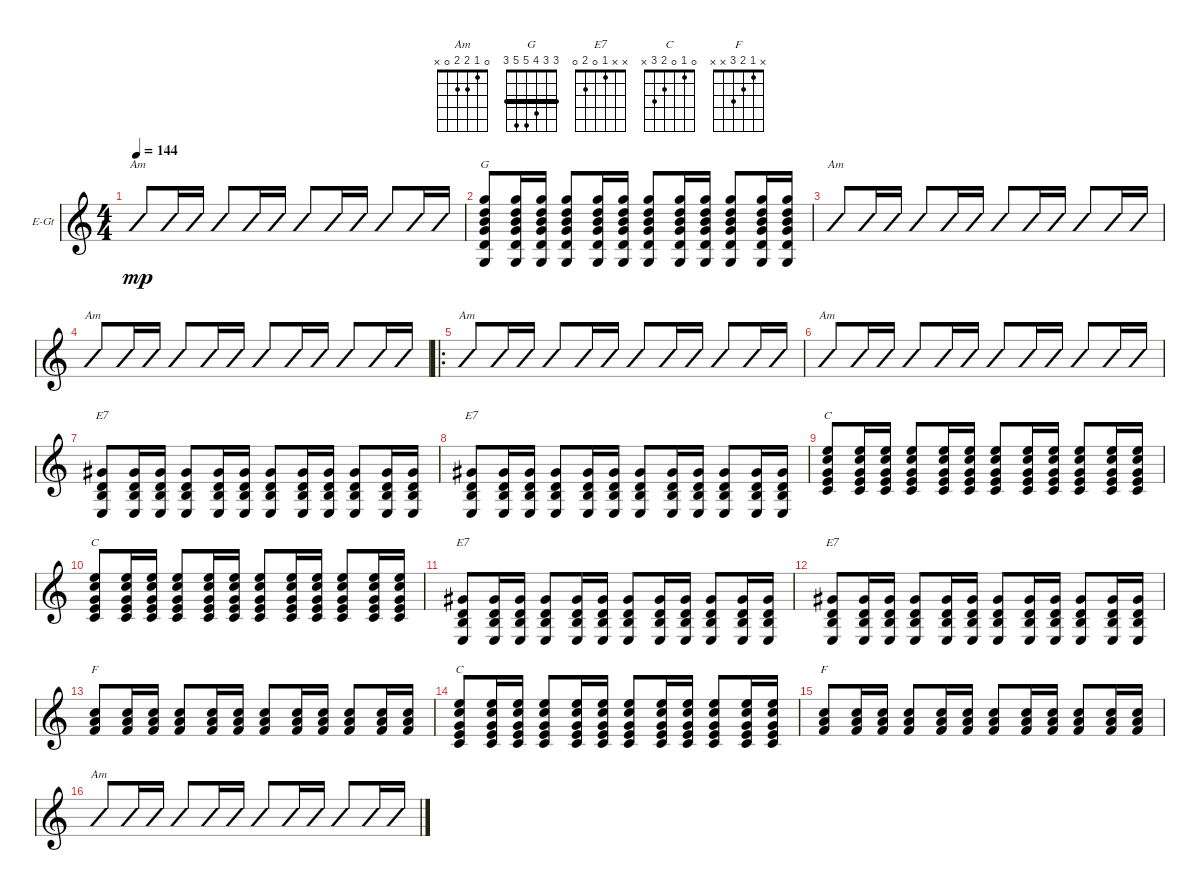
\defaultSystemsLayout 4
\bracketExtendMode groupsimilarinstruments
\firstSystemTrackNameOrientation horizontal
\otherSystemsTrackNameOrientation horizontal
\track ("Rhythm Guitar" "E-Gt") {instrument electricguitarjazz}
\staff {score}
\tuning (E4 B3 G3 D3 A2 E2)
\chord ("Am" 0 1 2 2 0 x)
\chord ("G" 3 3 4 5 5 3) {barre (3 3)}
\chord ("E7" x x 1 0 2 0)
\chord ("C" 0 1 0 2 3 x)
\chord ("F" x 1 2 3 x x)
\ts (4 4)
\tempo 144
\clef g2
\scale
0.288226
\ks c
(0.5 2.4 2.3 1.2 0.1).8{ch "Am" dy mp instrument electricguitarjazz slashed} (0.5 2.4 2.3 1.2 0.1).16{slashed} (0.5 2.4 2.3 1.2 0.1).16{slashed} (0.5 2.4 2.3 1.2 0.1).8{slashed} (0.5 2.4 2.3 1.2 0.1).16{slashed} (0.5 2.4 2.3 1.2 0.1).16{slashed} (0.5 2.4 2.3 1.2 0.1).8{slashed} (0.5 2.4 2.3 1.2 0.1).16{slashed} (0.5 2.4 2.3 1.2 0.1).16{slashed} (0.5 2.4 2.3 1.2 0.1).8{slashed} (0.5 2.4 2.3 1.2 0.1).16{slashed} (0.5 2.4 2.3 1.2 0.1).16{slashed} |
\scale
0.219819 (3.6 5.5 5.4 4.3 3.2 3.1).8{ch "G"} (3.6 5.5 5.4 4.3 3.2 3.1).16 (3.6 5.5 5.4 4.3 3.2 3.1).16 (3.6 5.5 5.4 4.3 3.2 3.1).8 (3.6 5.5 5.4 4.3 3.2 3.1).16 (3.6 5.5 5.4 4.3 3.2 3.1).16 (3.6 5.5 5.4 4.3 3.2 3.1).8 (3.6 5.5 5.4 4.3 3.2 3.1).16 (3.6 5.5 5.4 4.3 3.2 3.1).16 (3.6 5.5 5.4 4.3 3.2 3.1).8 (3.6 5.5 5.4 4.3 3.2 3.1).16 (3.6 5.5 5.4 4.3 3.2 3.1).16 |
\scale
0.235864 (0.5 2.4 2.3 1.2 0.1).8{ch "Am" slashed} (0.5 2.4 2.3 1.2 0.1).16{slashed} (0.5 2.4 2.3 1.2 0.1).16{slashed} (0.5 2.4 2.3 1.2 0.1).8{slashed} (0.5 2.4 2.3 1.2 0.1).16{slashed} (0.5 2.4 2.3 1.2 0.1).16{slashed} (0.5 2.4 2.3 1.2 0.1).8{slashed} (0.5 2.4 2.3 1.2 0.1).16{slashed} (0.5 2.4 2.3 1.2 0.1).16{slashed} (0.5 2.4 2.3 1.2 0.1).8{slashed} (0.5 2.4 2.3 1.2 0.1).16{slashed} (0.5 2.4 2.3 1.2 0.1).16{slashed} |
\scale
0.256058 (0.5 2.4 2.3 1.2 0.1).8{ch "Am" slashed} (0.5 2.4 2.3 1.2 0.1).16{slashed} (0.5 2.4 2.3 1.2 0.1).16{slashed} (0.5 2.4 2.3 1.2 0.1).8{slashed} (0.5 2.4 2.3 1.2 0.1).16{slashed} (0.5 2.4 2.3 1.2 0.1).16{slashed} (0.5 2.4 2.3 1.2 0.1).8{slashed} (0.5 2.4 2.3 1.2 0.1).16{slashed} (0.5 2.4 2.3 1.2 0.1).16{slashed} (0.5 2.4 2.3 1.2 0.1).8{slashed} (0.5 2.4 2.3 1.2 0.1).16{slashed} (0.5 2.4 2.3 1.2 0.1).16{slashed} |
\ro
(0.5 2.4 2.3 1.2 0.1).8{ch "Am" slashed} (0.5 2.4 2.3 1.2 0.1).16{slashed} (0.5 2.4 2.3 1.2 0.1).16{slashed} (0.5 2.4 2.3 1.2 0.1).8{slashed} (0.5 2.4 2.3 1.2 0.1).16{slashed} (0.5 2.4 2.3 1.2 0.1).16{slashed} (0.5 2.4 2.3 1.2 0.1).8{slashed} (0.5 2.4 2.3 1.2 0.1).16{slashed} (0.5 2.4 2.3 1.2 0.1).16{slashed} (0.5 2.4 2.3 1.2 0.1).8{slashed} (0.5 2.4 2.3 1.2 0.1).16{slashed} (0.5 2.4 2.3 1.2 0.1).16{slashed} |
(0.5 2.4 2.3 1.2 0.1).8{ch "Am" slashed} (0.5 2.4 2.3 1.2 0.1).16{slashed} (0.5 2.4 2.3 1.2 0.1).16{slashed} (0.5 2.4 2.3 1.2 0.1).8{slashed} (0.5 2.4 2.3 1.2 0.1).16{slashed} (0.5 2.4 2.3 1.2 0.1).16{slashed} (0.5 2.4 2.3 1.2 0.1).8{slashed} (0.5 2.4 2.3 1.2 0.1).16{slashed} (0.5 2.4 2.3 1.2 0.1).16{slashed} (0.5 2.4 2.3 1.2 0.1).8{slashed} (0.5 2.4 2.3 1.2 0.1).16{slashed} (0.5 2.4 2.3 1.2 0.1).16{slashed} |
(0.6 2.5 0.4 1.3).8{ch "E7"} (0.6 2.5 0.4 1.3).16 (0.6 2.5 0.4 1.3).16 (0.6 2.5 0.4 1.3).8 (0.6 2.5 0.4 1.3).16 (0.6 2.5 0.4 1.3).16 (0.6 2.5 0.4 1.3).8 (0.6 2.5 0.4 1.3).16 (0.6 2.5 0.4 1.3).16 (0.6 2.5 0.4 1.3).8 (0.6 2.5 0.4 1.3).16 (0.6 2.5 0.4 1.3).16 |
(0.6 2.5 0.4 1.3).8{ch "E7"} (0.6 2.5 0.4 1.3).16 (0.6 2.5 0.4 1.3).16 (0.6 2.5 0.4 1.3).8 (0.6 2.5 0.4 1.3).16 (0.6 2.5 0.4 1.3).16 (0.6 2.5 0.4 1.3).8 (0.6 2.5 0.4 1.3).16 (0.6 2.5 0.4 1.3).16 (0.6 2.5 0.4 1.3).8 (0.6 2.5 0.4 1.3).16 (0.6 2.5 0.4 1.3).16 |
(3.5 2.4 0.3 1.2 0.1).8{ch "C"} (3.5 2.4 0.3 1.2 0.1).16 (3.5 2.4 0.3 1.2 0.1).16 (3.5 2.4 0.3 1.2 0.1).8 (3.5 2.4 0.3 1.2 0.1).16 (3.5 2.4 0.3 1.2 0.1).16 (3.5 2.4 0.3 1.2 0.1).8 (3.5 2.4 0.3 1.2 0.1).16 (3.5 2.4 0.3 1.2 0.1).16 (3.5 2.4 0.3 1.2 0.1).8 (3.5 2.4 0.3 1.2 0.1).16 (3.5 2.4 0.3 1.2 0.1).16 |
(3.5 2.4 0.3 1.2 0.1).8{ch "C"} (3.5 2.4 0.3 1.2 0.1).16 (3.5 2.4 0.3 1.2 0.1).16 (3.5 2.4 0.3 1.2 0.1).8 (3.5 2.4 0.3 1.2 0.1).16 (3.5 2.4 0.3 1.2 0.1).16 (3.5 2.4 0.3 1.2 0.1).8 (3.5 2.4 0.3 1.2 0.1).16 (3.5 2.4 0.3 1.2 0.1).16 (3.5 2.4 0.3 1.2 0.1).8 (3.5 2.4 0.3 1.2 0.1).16 (3.5 2.4 0.3 1.2 0.1).16 |
(0.6 2.5 0.4 1.3).8{ch "E7"} (0.6 2.5 0.4 1.3).16 (0.6 2.5 0.4 1.3).16 (0.6 2.5 0.4 1.3).8 (0.6 2.5 0.4 1.3).16 (0.6 2.5 0.4 1.3).16 (0.6 2.5 0.4 1.3).8 (0.6 2.5 0.4 1.3).16 (0.6 2.5 0.4 1.3).16 (0.6 2.5 0.4 1.3).8 (0.6 2.5 0.4 1.3).16 (0.6 2.5 0.4 1.3).16 |
(0.6 2.5 0.4 1.3).8{ch "E7"} (0.6 2.5 0.4 1.3).16 (0.6 2.5 0.4 1.3).16 (0.6 2.5 0.4 1.3).8 (0.6 2.5 0.4 1.3).16 (0.6 2.5 0.4 1.3).16 (0.6 2.5 0.4 1.3).8 (0.6 2.5 0.4 1.3).16 (0.6 2.5 0.4 1.3).16 (0.6 2.5 0.4 1.3).8 (0.6 2.5 0.4 1.3).16 (0.6 2.5 0.4 1.3).16 |
(3.4 2.3 1.2).8{ch "F"} (3.4 2.3 1.2).16 (3.4 2.3 1.2).16 (3.4 2.3 1.2).8 (3.4 2.3 1.2).16 (3.4 2.3 1.2).16 (3.4 2.3 1.2).8 (3.4 2.3 1.2).16 (3.4 2.3 1.2).16 (3.4 2.3 1.2).8 (3.4 2.3 1.2).16 (3.4 2.3 1.2).16 |
(3.5 2.4 0.3 1.2 0.1).8{ch "C"} (3.5 2.4 0.3 1.2 0.1).16 (3.5 2.4 0.3 1.2 0.1).16 (3.5 2.4 0.3 1.2 0.1).8 (3.5 2.4 0.3 1.2 0.1).16 (3.5 2.4 0.3 1.2 0.1).16 (3.5 2.4 0.3 1.2 0.1).8 (3.5 2.4 0.3 1.2 0.1).16 (3.5 2.4 0.3 1.2 0.1).16 (3.5 2.4 0.3 1.2 0.1).8 (3.5 2.4 0.3 1.2 0.1).16 (3.5 2.4 0.3 1.2 0.1).16 |
(3.4 2.3 1.2).8{ch "F"} (3.4 2.3 1.2).16 (3.4 2.3 1.2).16 (3.4 2.3 1.2).8 (3.4 2.3 1.2).16 (3.4 2.3 1.2).16 (3.4 2.3 1.2).8 (3.4 2.3 1.2).16 (3.4 2.3 1.2).16 (3.4 2.3 1.2).8 (3.4 2.3 1.2).16 (3.4 2.3 1.2).16 |
(0.5 2.4 2.3 1.2 0.1).8{ch "Am" slashed} (0.5 2.4 2.3 1.2 0.1).16{slashed} (0.5 2.4 2.3 1.2 0.1).16{slashed} (0.5 2.4 2.3 1.2 0.1).8{slashed} (0.5 2.4 2.3 1.2 0.1).16{slashed} (0.5 2.4 2.3 1.2 0.1).16{slashed} (0.5 2.4 2.3 1.2 0.1).8{slashed} (0.5 2.4 2.3 1.2 0.1).16{slashed} (0.5 2.4 2.3 1.2 0.1).16{slashed} (0.5 2.4 2.3 1.2 0.1).8{slashed} (0.5 2.4 2.3 1.2 0.1).16{slashed} (0.5 2.4 2.3 1.2 0.1).16{slashed}
